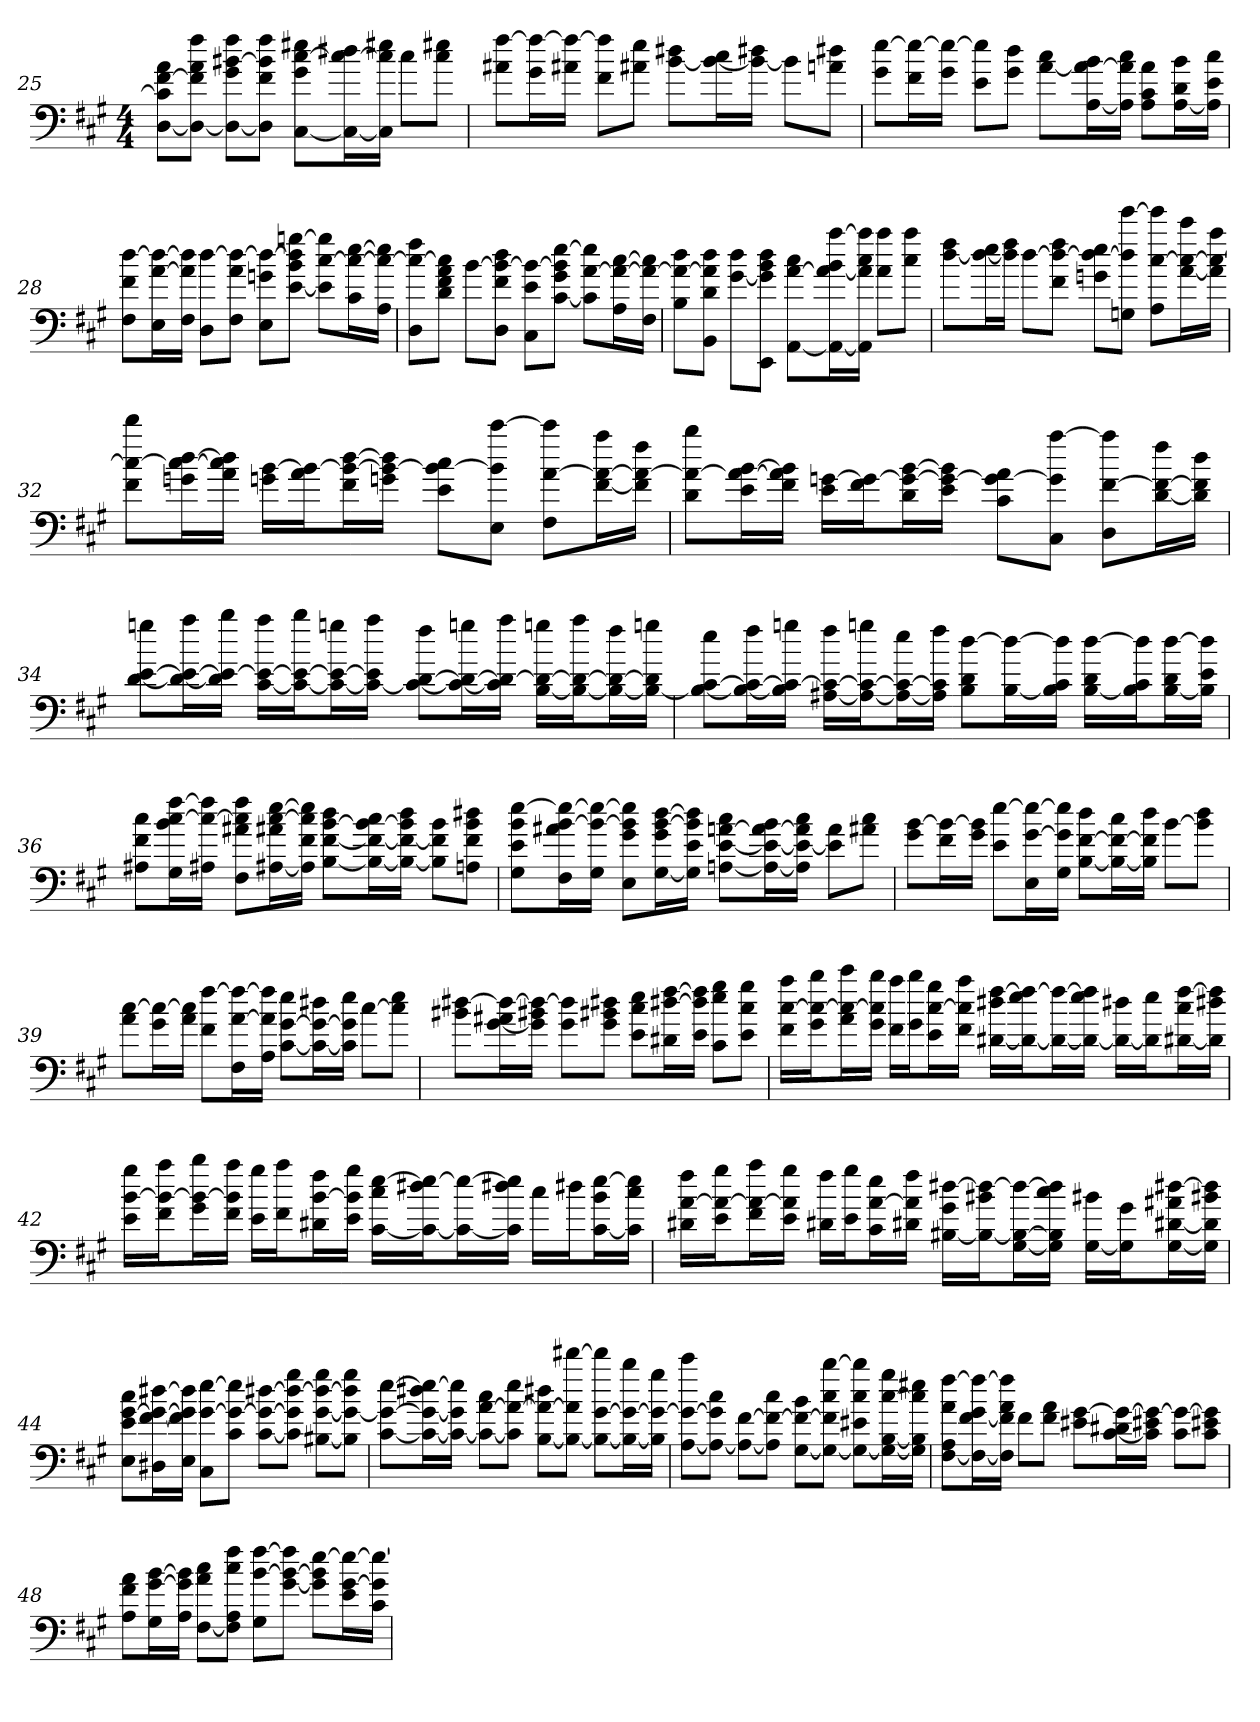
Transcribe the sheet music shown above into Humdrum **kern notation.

**kern
*part1
*staff1
*clefF4
*k[f#c#g#]
*M4/4
=25
[8D 8c#] [8f# 8aL
8D_ 8f#] 8a 8ff#J
8D_ 8g# [8b#X 8ff#L
8D] 8f# 8b#] 8ff#J
[8C# 8g# [8cc# 8ee#XL
16C#_ 16cc#_ 16dd#XL
16C#] 16cc#] 16ee#XJJ
8cc#L
8cc# 8ee#XJ
=26
8a#X [8ff#L
16g# 16ff#_L
16a#X 16ff#_JJ
8f# 8ff#]L
8a#X 8eeJ
[8b 8dd#XL
16b_ 16cc#L
16b_ 16dd#XJJ
8bL]
8an 8dd#XJ
=27
8g# [8eeL
16f# 16ee_L
16g# 16ee_JJ
8e 8ee]L
8g# 8ddJ
[8a 8cc#L
[16A 16a_ 16bL
16A] 16a] 16cc#JJ
8A 8c# 8aL
[16A 16d 16bL
16A] 16e 16cc#JJ
=28
8F# 8f# [8ddL
16E [16a 16dd_L
16F# 16a] 16dd]JJ
8D [8ddL
8F# 8a 8dd_J
8E 8gn 8dd_L
[8e 8b 8dd] [8ggnJ
8e] [8cc# 8gg]L
16c# 16cc#_ [16eeL
16A 16cc#_ 16ee]JJ
=29
8D 8cc#_ 8ff#L
8d 8f# 8a 8cc#]J
[8bL
8D 8f# 8b_ 8ddJ
8C# 8e 8b_L
[8c# 8g# 8b] [8eeJ
8c#] [8a 8ee]L
16A 16a_ [16cc#L
16F# 16a_ 16cc#]JJ
=30
8B 8a_ 8ddL
8BB 8d 8a] 8ddJ
[8g# 8ddL
8EE 8g#] 8b 8ddJ
[8AA [8a 8cc#L
16AA_ 16a_ 16b [16aaL
16AA] 16a] 16cc# 16aa]JJ
8a 8aaL
8cc# 8aaJ
=31
[8dd 8ff#L
16dd_ 16eeL
16dd] 16ff#JJ
[8ddL
8f# 8dd_ 8ff#J
8gn 8dd_ 8eeL
8Gn 8dd] [8eeeJ
8A [8cc# 8eee]L
[16a 16cc#_ 16ccc#L
16a] 16cc#_ 16aaJJ
=32
8f# 8cc#_ 8dddL
16gn 16cc#_ [16ddL
16a 16cc#] 16dd]JJ
16gn [16bLL
16a 16b_J
16f# 16b_ [16ddL
16gn 16b_ 16dd]JJ
8e 8b_ 8cc#L
8E 8b] [8ccc#J
8F# [8a 8ccc#]L
[16f# 16a_ 16aaL
16f#] 16a_ 16ff#JJ
=33
8d 8a_ 8bbL
16e 16a_ [16bL
16f# 16a] 16b]JJ
16e [16gnLL
16f# 16g_J
16d 16g_ [16bL
16e 16g_ 16b]JJ
8c# 8g_ 8aL
8C# 8g] [8aaJ
8D [8f# 8aa]L
[16d 16f#_ 16ff#L
16d] 16f#] 16ddJJ
=34
[8d [8e 8ggnL
16d_ 16e_ 16aaL
16d] 16e_ 16bbJJ
[16c# 16e_ 16aaLL
16c#_ 16e_ 16bbJ
16c#_ 16e_ 16ggnL
16c#_ 16e] 16aaJJ
8c#_ [8d 8ff#L
16c#_ 16d_ 16ggnL
16c#] 16d_ 16aaJJ
[16B 16d_ 16ggnLL
16B_ 16d_ 16aaJ
16B_ 16d_ 16ff#L
16B_ 16d] 16ggnJJ
=35
8B_ [8c# 8eeL
16B_ 16c#_ 16ff#L
16B] 16c#_ 16ggnJJ
[16A#X 16c#_ 16ff#LL
16A#_ 16c#_ 16ggnJ
16A#_ 16c#_ 16eeL
16A#] 16c#] 16ff#JJ
8B 8d [8ddL
[16B 16dd_L
16B] 16c# 16dd]JJ
[16B 16d [16ddLL
16B] 16c# 16dd]J
[16B 16d [16ddL
16B] 16e 16dd]JJ
=36
8A#X 8f# 8cc#L
16G# 16b [16cc# [16ff#L
16A#X 16cc#_ 16ff#]JJ
8F# 8a#X 8cc#] 8ff#L
[16A#X 16a#X [16cc# [16eeL
16A#] 16f# 16cc#] 16ee]JJ
[8B [8f# [8b 8ddL
16B_ 16f#_ 16b_ 16cc#L
16B_ 16f#_ 16b] 16ddJJ
8B] 8f#] 8bL
8An 8f# 8b 8dd#XJ
=37
8G# 8e 8b [8eeL
16F# 16a#X [16b 16ee_L
16G# 16b_ 16ee_JJ
8E 8g# 8b] 8ee]L
[16G# 16g# [16b [16ddL
16G#] 16e 16b] 16dd]JJ
[8An [8e [8an 8cc#L
16A_ 16e_ 16a_ 16bL
16A] 16e_ 16a] 16cc#JJ
8e] 8aL
8a#X 8cc#J
=38
8g# [8bL
16f# 16b_L
16g# 16b]JJ
8e [8eeL
16E [16g# 16ee_L
16G# 16g#] 16ee]JJ
[8B [8f# 8ddL
16B_ 16f#_ 16cc#L
16B] 16f#] 16ddJJ
[8bL
8b] 8ddJ
=39
8a [8cc#L
16g# 16cc#_L
16a 16cc#]JJ
8f# [8ff#L
16F# [16a 16ff#_L
16A 16a] 16ff#]JJ
[8c# [8g# 8eeL
16c#_ 16g#_ 16dd#XL
16c#] 16g#] 16eeJJ
[8cc#L
8cc#] 8eeJ
=40
8b#X [8dd#XL
[16g# 16a#X 16dd#_L
16g#] 16b#X 16dd#_JJ
8g# 8dd#]L
8g# 8b#X 8dd#XJ
8e 8cc# 8eeL
16d#X [16dd#X [16ff#L
16e 16dd#] 16ff#]JJ
8c# 8ee 8gg#L
8e 8cc# 8gg#J
=41
16f# [16cc# 16aaLL
16g# 16cc#_ 16bbJ
16a 16cc#_ 16ccc#L
16g# 16cc#] 16bbJJ
16f# 16aaLL
16g# 16bbJ
16e [16cc# 16gg#L
16f# 16cc#] 16aaJJ
[16d#X 16dd#X [16ff#LL
16d#_ 16ee 16ff#_J
16d#_ 16ff#_L
16d#_ 16ee 16ff#]JJ
16d#_ 16dd#XLL
16d#] 16eeJ
[16d#X 16cc# [16ff#L
16d#] 16dd#X 16ff#]JJ
=42
16e [16b 16gg#LL
16f# 16b_ 16aaJ
16g# 16b_ 16bbL
16f# 16b] 16aaJJ
16e 16gg#LL
16f# 16aaJ
16d#X [16b 16ff#L
16e 16b] 16gg#JJ
[16c# 16cc# [16eeLL
16c#_ 16dd#X 16ee_J
16c#_ 16ee_L
16c#] 16dd#X 16ee]JJ
16cc#LL
16dd#XJ
[16c# 16b [16eeL
16c#] 16cc# 16ee]JJ
=43
16d#X [16a 16ff#LL
16e 16a_ 16gg#J
16f# 16a_ 16aaL
16e 16a] 16gg#JJ
16d#X 16ff#LL
16e 16gg#J
16c# [16a 16eeL
16d#X 16a] 16ff#JJ
[16B#X 16g# [16dd#XLL
16B#_ 16b#X 16dd#_J
[16G# 16B#_ 16dd#_L
16G#] 16B#] 16cc# 16dd#]JJ
[16G# 16b#XLL
16G#] 16g#J
[16G# [16d#X 16a#X [16dd#XL
16G#] 16d#] 16b#X 16dd#]JJ
=44
8E 8e [8g# 8cc#L
16D#X [16f# 16g#_ [16dd#XL
16E 16f#] 16g#] 16dd#]JJ
8C# [8g# [8eeL
8c# 8g#_ 8ee]J
[8c# 8g#_ [8dd#XL
8c#] 8g#] 8dd#_ 8gg#J
[8B#X [8g# 8dd#_ 8gg#L
8B#] 8g#_ 8dd#] 8gg#J
=45
[8c# 8g#_ [8eeL
16c#_ 16g#_ 16dd#X 16ee_L
16c#_ 16g#] 16ee]JJ
8c#_ [8a 8cc#L
8c#] 8a_ 8eeJ
[8B 8a_ 8dd#XL
8B_ 8a] [8ddd#XJ
8B_ [8g# 8ddd#]L
16B_ 16g#_ 16bbL
16B] 16g#_ 16gg#JJ
=46
[8A 8g#_ 8ccc#L
8A_ 8g#] 8cc#J
8A_ [8f#L
8A] 8f#_ 8cc#J
[8G# 8f#_ 8bL
8G#_ 8f#] 8cc# [8bbJ
8G#_ 8e#X 8cc# 8bb]L
16G#_ [16B [16cc# 16gg#L
16G#] 16B] 16cc#] 16ee#XJJ
=47
[8F# 8A 8a [8ff#L
16F#_ [16f# 16g# 16ff#_L
16F#] 16f#] 16a 16ff#]JJ
8f#L
8f# 8aJ
8e#X [8g#L
[16c# 16d#X 16g#_L
16c#] 16e#X 16g#_JJ
8c# 8g#_L
8c# 8e#X 8g#]J
=48
8A 8f# 8aL
16G# [16g# [16bL
16A 16g#] 16b]JJ
[8F# 8a 8cc#L
8F#] 8A 8cc# 8ff#J
8G# [8b [8ff#L
[8g# 8b_ 8ff#]J
8g#] 8b] [8eeL
16e [16g# 16ee_L
16c# 16g#] 16ee_JJ
=
*-
